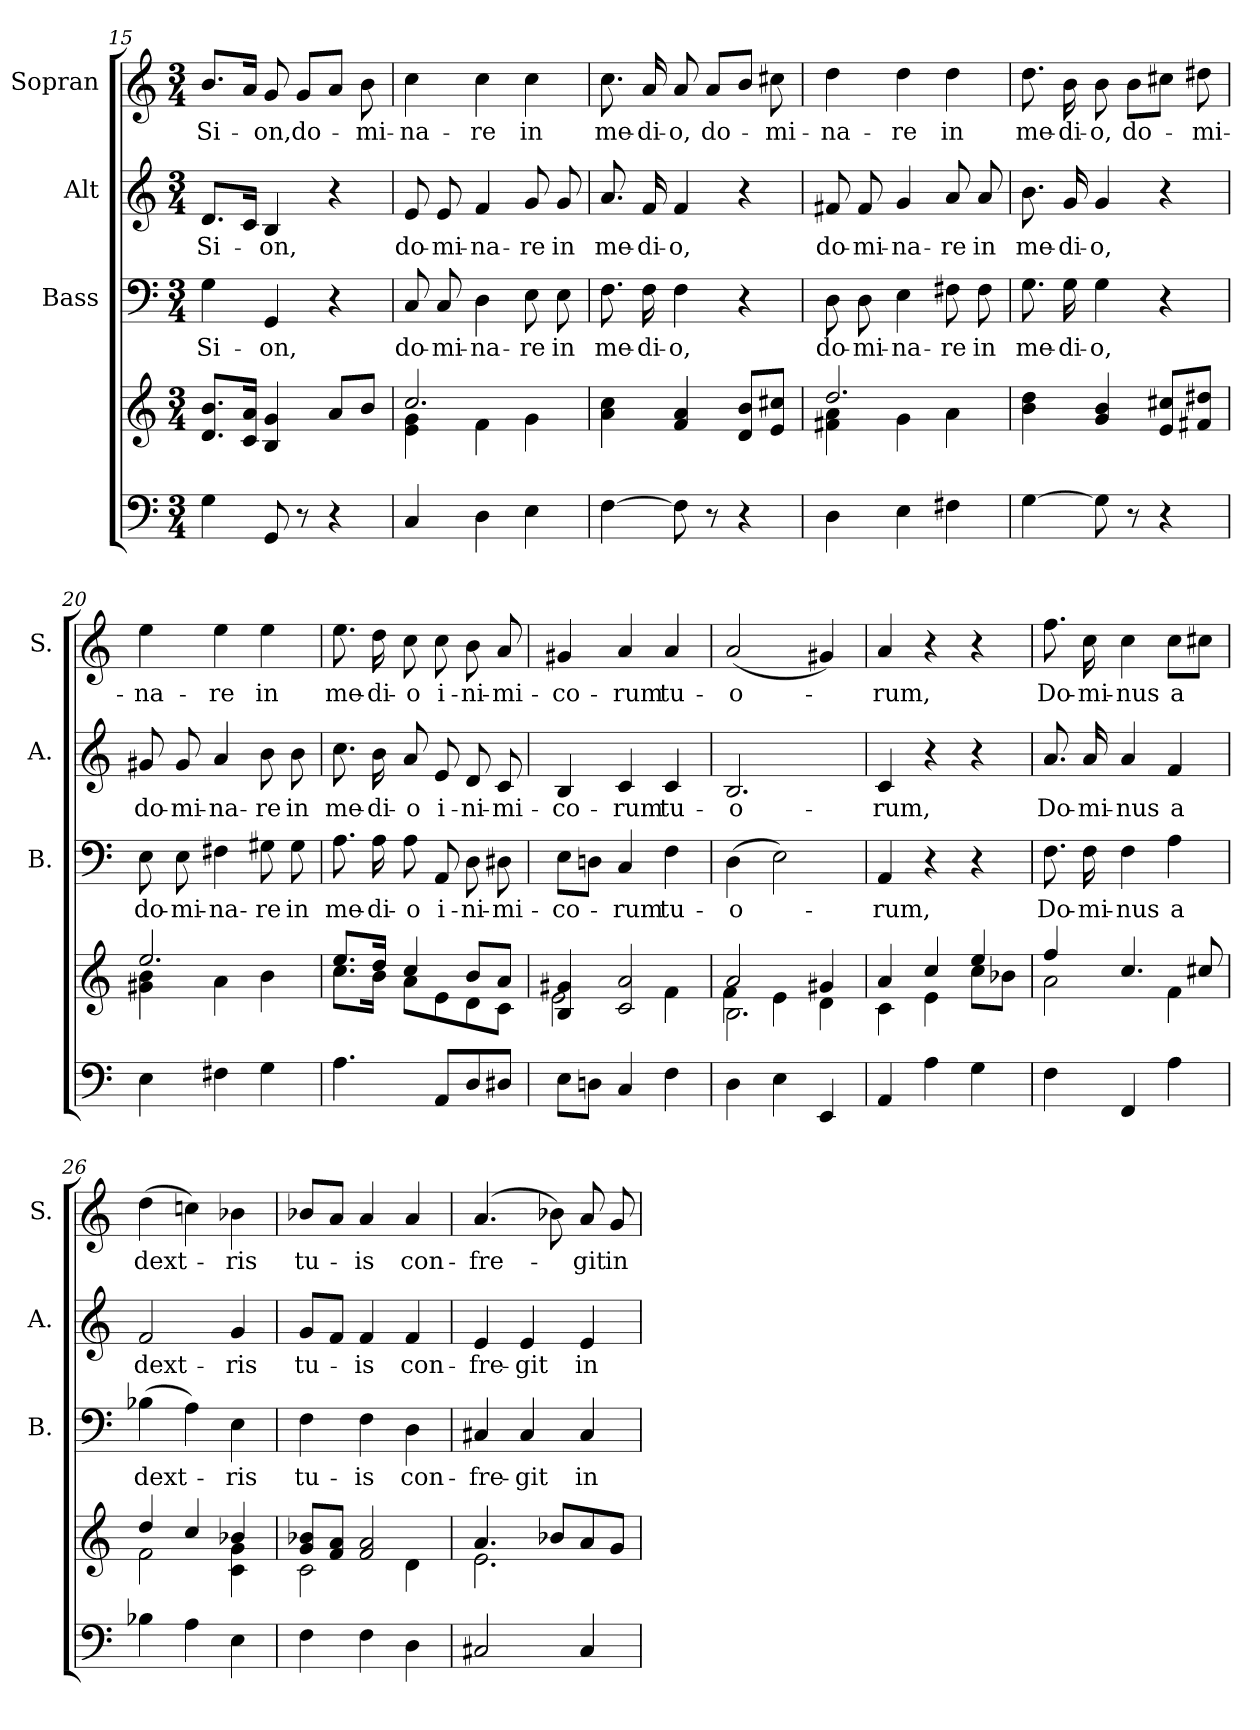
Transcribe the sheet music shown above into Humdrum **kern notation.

**kern	**kern	**kern	**text	**kern	**text	**kern	**text
*part4	*part4	*part3	*part3	*part2	*part2	*part1	*part1
*staff5	*staff4	*staff3	*staff3	*staff2	*staff2	*staff1	*staff1
*	*	*I"Bass	*	*I"Alt	*	*I"Sopran	*
*	*	*I'B.	*	*I'A.	*	*I'S.	*
*clefF4	*clefG2	*clefF4	*	*clefG2	*	*clefG2	*
*k[]	*k[]	*k[]	*	*k[]	*	*k[]	*
*C:	*C:	*C:	*	*C:	*	*C:	*
*M3/4	*M3/4	*M3/4	*	*M3/4	*	*M3/4	*
=15	=15	=15	=15	=15	=15	=15	=15
!	!	!	!LO:LY:b	!	!LO:LY:b	!	!LO:LY:b
4G\	8.d/ 8.b/L	4G\	Si-	8.d/L	Si-	8.b/L	Si-
.	16c/ 16a/Jk	.	.	16c/Jk	.	16a/Jk	.
!	!	!	!LO:LY:b	!	!LO:LY:b	!	!LO:LY:b
8GG/	4B/ 4g/	4GG/	-on,	4B/	-on,	8g/	-on,
!	!	!	!	!	!	!	!LO:LY:b
8r	.	.	.	.	.	8g/L	do-
4r	8a/L	4r	.	4r	.	8a/J	.
!	!	!	!	!	!	!	!LO:LY:b
.	8b/J	.	.	.	.	8b\	-mi-
=16	=16	=16	=16	=16	=16	=16	=16
*	*^	*	*	*	*	*	*
!	!	!	!	!LO:LY:b	!	!LO:LY:b	!	!LO:LY:b
4C/	2.cc/	4e\ 4g\	8C/	do-	8e/	do-	4cc\	-na-
!	!	!	!	!LO:LY:b	!	!LO:LY:b	!	!
.	.	.	8C/	-mi-	8e/	-mi-	.	.
!	!	!	!	!LO:LY:b	!	!LO:LY:b	!	!LO:LY:b
4D\	.	4f\	4D\	-na-	4f/	-na-	4cc\	-re
!	!	!	!	!LO:LY:b	!	!LO:LY:b	!	!LO:LY:b
4E\	.	4g\	8E\	-re	8g/	-re	4cc\	in
!	!	!	!	!LO:LY:b	!	!LO:LY:b	!	!
.	.	.	8E\	in	8g/	in	.	.
*	*v	*v	*	*	*	*	*	*
=17	=17	=17	=17	=17	=17	=17	=17
!	!	!	!LO:LY:b	!	!LO:LY:b	!	!LO:LY:b
[4F\	4a\ 4cc\	8.F\	me-	8.a/	me-	8.cc\	me-
!	!	!	!LO:LY:b	!	!LO:LY:b	!	!LO:LY:b
.	.	16F\	-di-	16f/	-di-	16a/	-di-
!	!	!	!LO:LY:b	!	!LO:LY:b	!	!LO:LY:b
8F\]	4f/ 4a/	4F\	-o,	4f/	-o,	8a/	-o,
!	!	!	!	!	!	!	!LO:LY:b
8r	.	.	.	.	.	8a/L	do-
4r	8d/ 8b/L	4r	.	4r	.	8b/J	.
!	!	!	!	!	!	!	!LO:LY:b
.	8e/ 8cc#X/J	.	.	.	.	8cc#X\	-mi-
=18	=18	=18	=18	=18	=18	=18	=18
*	*^	*	*	*	*	*	*
!	!	!	!	!LO:LY:b	!	!LO:LY:b	!	!LO:LY:b
4D\	2.dd/	4f#X\ 4a\	8D\	do-	8f#X/	do-	4dd\	-na-
!	!	!	!	!LO:LY:b	!	!LO:LY:b	!	!
.	.	.	8D\	-mi-	8f#/	-mi-	.	.
!	!	!	!	!LO:LY:b	!	!LO:LY:b	!	!LO:LY:b
4E\	.	4g\	4E\	-na-	4g/	-na-	4dd\	-re
!	!	!	!	!LO:LY:b	!	!LO:LY:b	!	!LO:LY:b
4F#X\	.	4a\	8F#X\	-re	8a/	-re	4dd\	in
!	!	!	!	!LO:LY:b	!	!LO:LY:b	!	!
.	.	.	8F#\	in	8a/	in	.	.
*	*v	*v	*	*	*	*	*	*
!!LO:PB:g=z
=19	=19	=19	=19	=19	=19	=19	=19
!	!	!	!LO:LY:b	!	!LO:LY:b	!	!LO:LY:b
[4G\	4b\ 4dd\	8.G\	me-	8.b\	me-	8.dd\	me-
!	!	!	!LO:LY:b	!	!LO:LY:b	!	!LO:LY:b
.	.	16G\	-di-	16g/	-di-	16b\	-di-
!	!	!	!LO:LY:b	!	!LO:LY:b	!	!LO:LY:b
8G\]	4g/ 4b/	4G\	-o,	4g/	-o,	8b\	-o,
!	!	!	!	!	!	!	!LO:LY:b
8r	.	.	.	.	.	8b\L	do-
4r	8e/ 8cc#X/L	4r	.	4r	.	8cc#X\J	.
!	!	!	!	!	!	!	!LO:LY:b
.	8f#X/ 8dd#X/J	.	.	.	.	8dd#X\	-mi-
=20	=20	=20	=20	=20	=20	=20	=20
*	*^	*	*	*	*	*	*
!	!	!	!	!LO:LY:b	!	!LO:LY:b	!	!LO:LY:b
4E\	2.ee/	4g#X\ 4b\	8E\	do-	8g#X/	do-	4ee\	-na-
!	!	!	!	!LO:LY:b	!	!LO:LY:b	!	!
.	.	.	8E\	-mi-	8g#/	-mi-	.	.
!	!	!	!	!LO:LY:b	!	!LO:LY:b	!	!LO:LY:b
4F#X\	.	4a\	4F#X\	-na-	4a/	-na-	4ee\	-re
!	!	!	!	!LO:LY:b	!	!LO:LY:b	!	!LO:LY:b
4G\	.	4b\	8G#X\	-re	8b\	-re	4ee\	in
!	!	!	!	!LO:LY:b	!	!LO:LY:b	!	!
.	.	.	8G#\	in	8b\	in	.	.
=21	=21	=21	=21	=21	=21	=21	=21	=21
!	!	!	!	!LO:LY:b	!	!LO:LY:b	!	!LO:LY:b
4.A\	8.ee/L	8.cc\L	8.A\	me-	8.cc\	me-	8.ee\	me-
!	!	!	!	!LO:LY:b	!	!LO:LY:b	!	!LO:LY:b
.	16dd/Jk	16b\Jk	16A\	-di-	16b\	-di-	16dd\	-di-
!	!	!	!	!LO:LY:b	!	!LO:LY:b	!	!LO:LY:b
.	4cc/	8a\L	8A\	-o	8a/	-o	8cc\	-o
!	!	!	!	!LO:LY:b	!	!LO:LY:b	!	!LO:LY:b
8AA/L	.	8e\	8AA/	i-	8e/	i-	8cc\	i-
!	!	!	!	!LO:LY:b	!	!LO:LY:b	!	!LO:LY:b
8D/	8b/L	8d\	8D\	-ni-	8d/	-ni-	8b\	-ni-
!	!	!	!	!LO:LY:b	!	!LO:LY:b	!	!LO:LY:b
8D#X/J	8a/J	8c\J	8D#X\	-mi-	8c/	-mi-	8a/	-mi-
=22	=22	=22	=22	=22	=22	=22	=22	=22
!	!	!	!	!LO:LY:b	!	!LO:LY:b	!	!LO:LY:b
8E\L	4B/ 4g#X/	2e\	8E\L	-co-	4B/	-co-	4g#X/	-co-
8Dn\J	.	.	8Dn\J	.	.	.	.	.
!	!	!	!	!LO:LY:b	!	!LO:LY:b	!	!LO:LY:b
4C/	2c/ 2a/	.	4C/	-rum	4c/	-rum	4a/	-rum
!	!	!	!	!LO:LY:b	!	!LO:LY:b	!	!LO:LY:b
4F\	.	4f\	4F\	tu-	4c/	tu-	4a/	tu-
=23	=23	=23	=23	=23	=23	=23	=23	=23
*	*	*^	*	*	*	*	*	*
!	!	!	!	!	!LO:LY:b	!	!LO:LY:b	!	!LO:LY:b
4D\	2a/	2.B\	4f\	(>4D\	-o-	2.B/	-o-	(<2a/	-o-
4E\	.	.	4e\	2E\)	.	.	.	.	.
4EE/	4g#X/	.	4d\	.	.	.	.	4g#X/)	.
=24	=24	=24	=24	=24	=24	=24	=24	=24	=24
!	!	!	!	!	!LO:LY:b	!	!LO:LY:b	!	!LO:LY:b
*	*	*v	*v	*	*	*	*	*	*
4AA/	4a/	4c\	4AA/	-rum,	4c/	-rum,	4a/	-rum,
4A\	4cc/	4e\	4r	.	4r	.	4r	.
4G\	4ee/	8cc\L	4r	.	4r	.	4r	.
.	.	8b-X\J	.	.	.	.	.	.
!!LO:LB:g=z
=25	=25	=25	=25	=25	=25	=25	=25	=25
!	!	!	!	!LO:LY:b	!	!LO:LY:b	!	!LO:LY:b
4F\	4ff/	2a\	8.F\	Do-	8.a/	Do-	8.ff\	Do-
!	!	!	!	!LO:LY:b	!	!LO:LY:b	!	!LO:LY:b
.	.	.	16F\	-mi-	16a/	-mi-	16cc\	-mi-
!	!	!	!	!LO:LY:b	!	!LO:LY:b	!	!LO:LY:b
4FF/	4.cc/	.	4F\	-nus	4a/	-nus	4cc\	-nus
!	!	!	!	!LO:LY:b	!	!LO:LY:b	!	!LO:LY:b
4A\	.	4f\	4A\	a	4f/	a	8cc\L	a
.	8cc#X/	.	.	.	.	.	8cc#X\J	.
=26	=26	=26	=26	=26	=26	=26	=26	=26
!	!	!	!	!LO:LY:b	!	!LO:LY:b	!	!LO:LY:b
4B-X\	4dd/	2f\	(>4B-X\	dext-	2f/	dext-	(>4dd\	dext-
4A\	4cc/	.	4A\)	.	.	.	4ccn\)	.
!	!	!	!	!LO:LY:b	!	!LO:LY:b	!	!LO:LY:b
4E\	4b-X/	4c\ 4g\	4E\	-ris	4g/	-ris	4b-X\	-ris
=27	=27	=27	=27	=27	=27	=27	=27	=27
!	!	!	!	!LO:LY:b	!	!LO:LY:b	!	!LO:LY:b
4F\	8g/ 8b-X/L	2c\	4F\	tu-	8g/L	tu-	8b-X/L	tu-
.	8f/ 8a/J	.	.	.	8f/J	.	8a/J	.
!	!	!	!	!LO:LY:b	!	!LO:LY:b	!	!LO:LY:b
4F\	2f/ 2a/	.	4F\	-is	4f/	-is	4a/	-is
!	!	!	!	!LO:LY:b	!	!LO:LY:b	!	!LO:LY:b
4D\	.	4d\	4D\	con-	4f/	con-	4a/	con-
=28	=28	=28	=28	=28	=28	=28	=28	=28
!	!	!	!	!LO:LY:b	!	!LO:LY:b	!	!LO:LY:b
2C#X/	4.a/	2.e\	4C#X/	-fre-	4e/	-fre-	(4.a/	-fre-
!	!	!	!	!LO:LY:b	!	!LO:LY:b	!	!
.	.	.	4C#/	-git	4e/	-git	.	.
.	8b-X/L	.	.	.	.	.	8b-X\)	.
!	!	!	!	!LO:LY:b	!	!LO:LY:b	!	!LO:LY:b
4C#/	8a/	.	4C#/	in	4e/	in	8a/	-git
!	!	!	!	!	!	!	!	!LO:LY:b
.	8g/J	.	.	.	.	.	8g/	in
*	*v	*v	*	*	*	*	*	*
=	=	=	=	=	=	=	=
*-	*-	*-	*-	*-	*-	*-	*-
